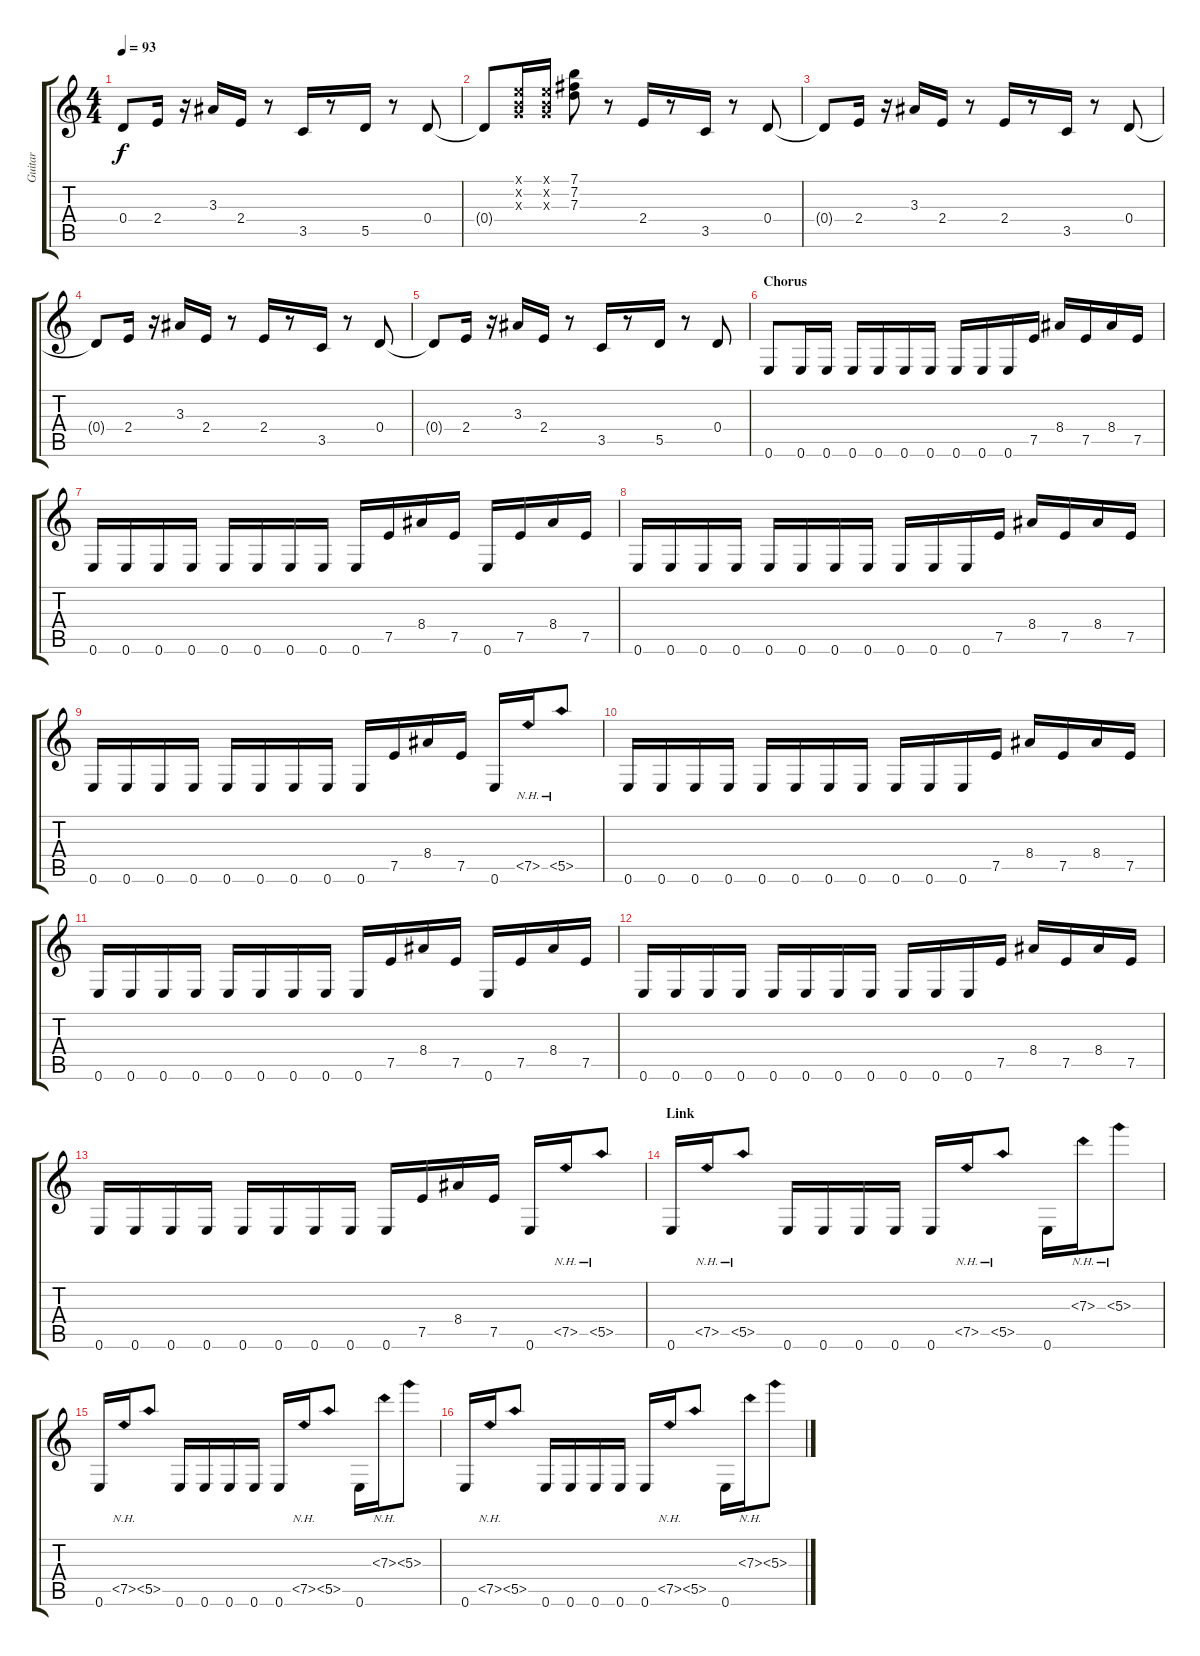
\track ("Guitar" "Guitar") {instrument distortionguitar}
\staff {score tabs}
\tuning (E4 B3 G3 D3 A2 E2) {hide}
\ts (4 4)
\tempo 93
\clef g2
\ks c
0.4{t}.8{dy f} 2.4.16 r.16 3.3.16 2.4.16 r.8 3.5.16 r.8 5.5.16 r.8 0.4.8 |
0.4{t}.8 (0.1{x} 0.2{x} 0.3{x}).16 (0.1{x} 0.2{x} 0.3{x}).16 (7.1 7.2 7.3).8 r.8 2.4.16 r.8 3.5.16 r.8 0.4.8 |
0.4{t}.8 2.4.16 r.16 3.3.16 2.4.16 r.8 2.4.16 r.8 3.5.16 r.8 0.4.8 |
0.4{t}.8 2.4.16 r.16 3.3.16 2.4.16 r.8 2.4.16 r.8 3.5.16 r.8 0.4.8 |
0.4{t}.8 2.4.16 r.16 3.3.16 2.4.16 r.8 3.5.16 r.8 5.5.16 r.8 0.4.8 |
\section ("" "Chorus")
0.6.8{instrument distortionguitar} 0.6.16 0.6.16 0.6.16 0.6.16 0.6.16 0.6.16 0.6.16 0.6.16 0.6.16 7.5.16 8.4.16 7.5.16 8.4.16 7.5.16 |
0.6.16 0.6.16 0.6.16 0.6.16 0.6.16 0.6.16 0.6.16 0.6.16 0.6.16 7.5.16 8.4.16 7.5.16 0.6.16 7.5.16 8.4.16 7.5.16 |
0.6.16 0.6.16 0.6.16 0.6.16 0.6.16 0.6.16 0.6.16 0.6.16 0.6.16 0.6.16 0.6.16 7.5.16 8.4.16 7.5.16 8.4.16 7.5.16 |
0.6.16 0.6.16 0.6.16 0.6.16 0.6.16 0.6.16 0.6.16 0.6.16 0.6.16 7.5.16 8.4.16 7.5.16 0.6.16 7.5{nh}.16 5.5{nh}.8 |
0.6.16 0.6.16 0.6.16 0.6.16 0.6.16 0.6.16 0.6.16 0.6.16 0.6.16 0.6.16 0.6.16 7.5.16 8.4.16 7.5.16 8.4.16 7.5.16 |
0.6.16 0.6.16 0.6.16 0.6.16 0.6.16 0.6.16 0.6.16 0.6.16 0.6.16 7.5.16 8.4.16 7.5.16 0.6.16 7.5.16 8.4.16 7.5.16 |
0.6.16 0.6.16 0.6.16 0.6.16 0.6.16 0.6.16 0.6.16 0.6.16 0.6.16 0.6.16 0.6.16 7.5.16 8.4.16 7.5.16 8.4.16 7.5.16 |
0.6.16 0.6.16 0.6.16 0.6.16 0.6.16 0.6.16 0.6.16 0.6.16 0.6.16 7.5.16 8.4.16 7.5.16 0.6.16 7.5{nh}.16 5.5{nh}.8 |
\section ("" "Link")
0.6.16 7.5{nh}.16 5.5{nh}.8 0.6.16 0.6.16 0.6.16 0.6.16 0.6.16 7.5{nh}.16 5.5{nh}.8 0.6.16 7.3{nh}.16 5.3{nh}.8 |
0.6.16 7.5{nh}.16 5.5{nh}.8 0.6.16 0.6.16 0.6.16 0.6.16 0.6.16 7.5{nh}.16 5.5{nh}.8 0.6.16 7.3{nh}.16 5.3{nh}.8 |
0.6.16 7.5{nh}.16 5.5{nh}.8 0.6.16 0.6.16 0.6.16 0.6.16 0.6.16 7.5{nh}.16 5.5{nh}.8 0.6.16 7.3{nh}.16 5.3{nh}.8
